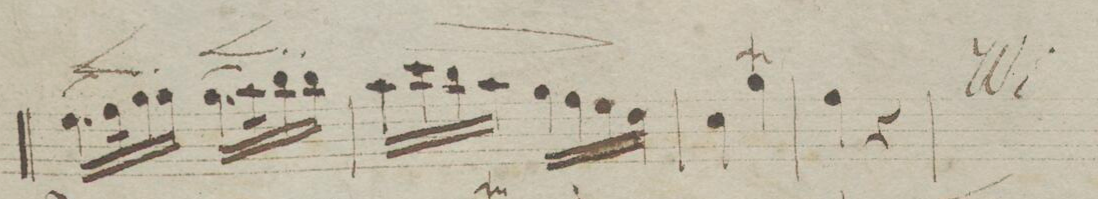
**kern	**dynam
*I"Clarinetto 1mo in B.	*
*clefG2	*
*k[b-e-a-]	*
*M2/4	*
(16.dd\LL	<
32ee-\K)	.
16ff\'	[
16ff'\JJ	.
(16.ff\LL	<
32gg\K)	.
16aa-'\	[
16aa-'\JJ	.
=20	=20
16gg\LL	.
16bb-\	>
16aa-\	.
16gg\JJ	.
16ff\LL	.
16ee-\	.
16dd\	]
16cc\JJ	.
=21	=21
4b-\	.
4ffW\	.
=22	=22
4ee-\	.
4r	.
=23	=23
*-	*-
